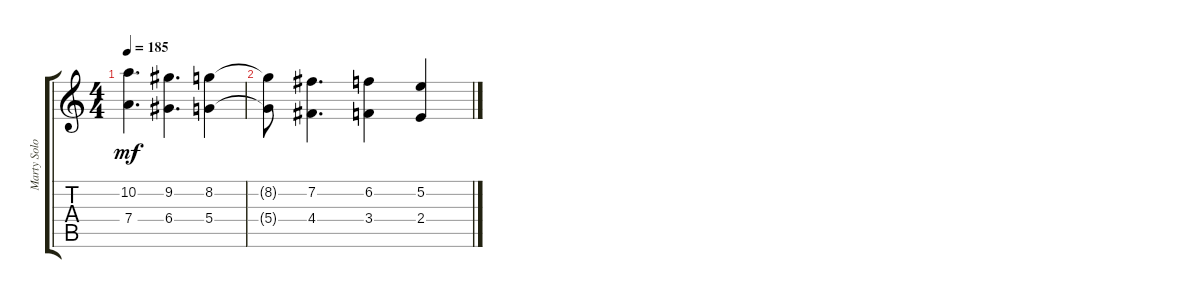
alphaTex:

\track ("Marty Solo" "Marty Solo") {instrument distortionguitar}
\staff {score tabs}
\tuning (E4 B3 G3 D3 A2 E2) {hide}
\ts (4 4)
\tempo 185
\clef g2
\ks c
(10.2 7.4).4{d dy mf} (9.2 6.4).4{d} (8.2 5.4).4 |
(8.2{t} 5.4{t}).8 (7.2 4.4).4{d} (6.2 3.4).4 (5.2 2.4).4
